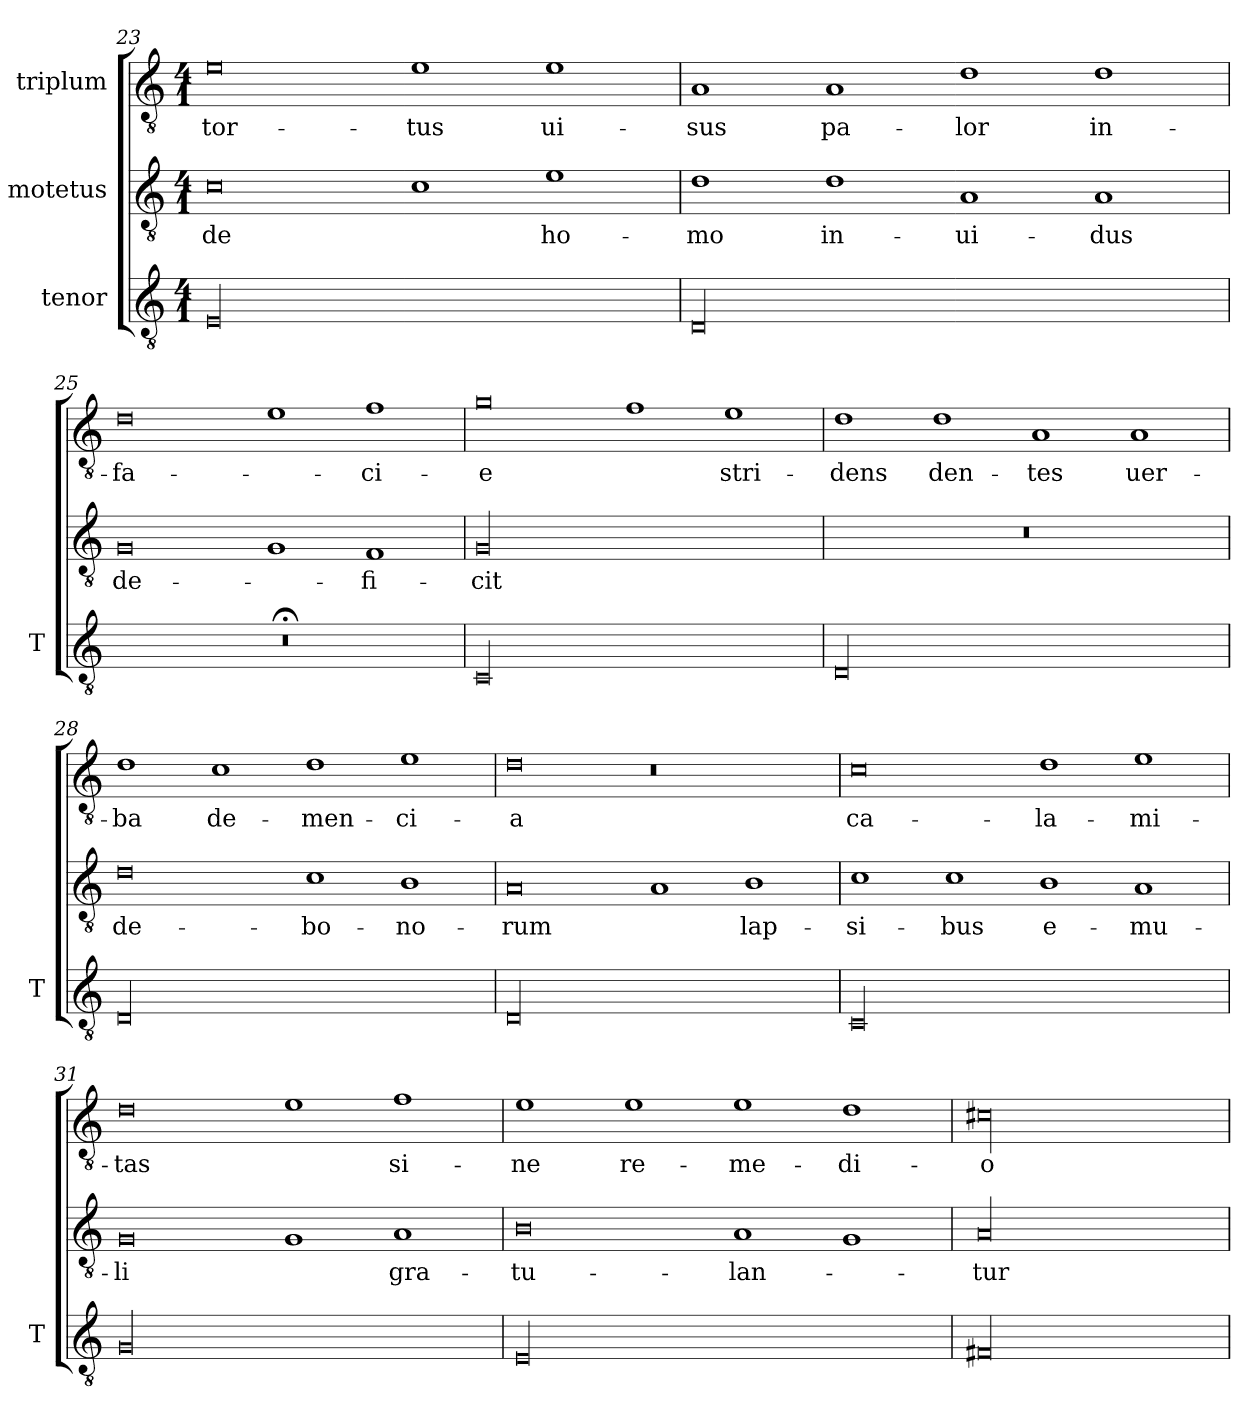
**kern	**kern	**text	**kern	**text
*part3	*part2	*part2	*part1	*part1
*staff3	*staff2	*staff2	*staff1	*staff1
*I"tenor	*I"motetus	*	*I"triplum	*
*I'T	*	*	*	*
*clefGv2	*clefGv2	*	*clefGv2	*
*k[]	*k[]	*	*k[]	*
*C:	*C:	*	*C:	*
*M4/1	*M4/1	*	*M4/1	*
=23	=23	=23	=23	=23
00E/	0c\	-de	0e\	tor-
.	1c\	.	1e\	-tus
.	1e\	ho-	1e\	ui-
=24	=24	=24	=24	=24
00D/	1d\	-mo	1A/	-sus
.	1d\	in-	1A/	pa-
.	1A/	-ui-	1d\	-lor
.	1A/	-dus	1d\	in-
=25	=25	=25	=25	=25
00r;<	0G/	de-	0d\	fa-
.	1G/	.	1e\	.
.	1F/	-fi-	1f\	-ci-
=26	=26	=26	=26	=26
00C/	00G/	-cit	0g\	-e
.	.	.	1f\	.
.	.	.	1e\	stri-
=27	=27	=27	=27	=27
00D/	00r	.	1d\	-dens
.	.	.	1d\	den-
.	.	.	1A/	-tes
.	.	.	1A/	uer-
=28	=28	=28	=28	=28
00D/	0d\	de-	1d\	-ba
.	.	.	1c\	de-
.	1c\	bo-	1d\	-men-
.	1B\	-no-	1e\	-ci-
=29	=29	=29	=29	=29
00D/	0A/	-rum	0d\	-a
.	1A/	.	0r	.
.	1B\	lap-	.	.
=30	=30	=30	=30	=30
00C/	1c\	-si-	0c\	ca-
.	1c\	-bus	.	.
.	1B\	e-	1d\	-la-
.	1A/	-mu-	1e\	-mi-
=31	=31	=31	=31	=31
00G/	0G/	-li	0d\	-tas
.	1G/	.	1e\	.
.	1A/	gra-	1f\	si-
=32	=32	=32	=32	=32
00E/	0B\	-tu-	1e\	-ne
.	.	.	1e\	re-
.	1A/	-lan-	1e\	-me-
.	1G/	.	1d\	-di-
=33	=33	=33	=33	=33
00F#X/	00A/	-tur	00c#X\	-o
=	=	=	=	=
*-	*-	*-	*-	*-
